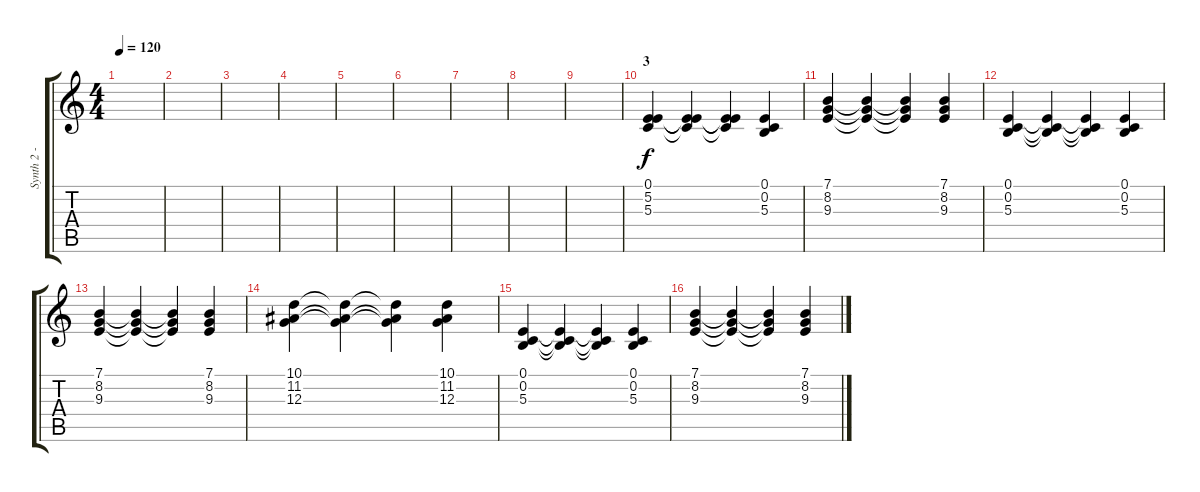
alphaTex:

\track ("Synth 2 - echoes" "Synth 2 - ") {instrument fx7echoes}
\staff {score tabs}
\tuning (E4 B3 G3 D3 A2 E2) {hide}
\ts (4 4)
\tempo 120
\clef g2
\ks c
|
|
|
|
|
|
|
|
|
\section ("" "3")
(0.1 5.2 5.3).4 (0.1{t} 5.2{t} 5.3{t}).4 (0.1{t} 5.2{t} 5.3{t}).4 (0.1 0.2 5.3).4 |
(7.1 8.2 9.3).4 (7.1{t} 8.2{t} 9.3{t}).4 (7.1{t} 8.2{t} 9.3{t}).4 (7.1 8.2 9.3).4 |
(0.1 0.2 5.3).4 (0.1{t} 0.2{t} 5.3{t}).4 (0.1{t} 0.2{t} 5.3{t}).4 (0.1 0.2 5.3).4 |
(7.1 8.2 9.3).4 (7.1{t} 8.2{t} 9.3{t}).4 (7.1{t} 8.2{t} 9.3{t}).4 (7.1 8.2 9.3).4 |
(10.1 11.2 12.3).4 (10.1{t} 11.2{t} 12.3{t}).4 (10.1{t} 11.2{t} 12.3{t}).4 (10.1 11.2 12.3).4 |
(0.1 0.2 5.3).4 (0.1{t} 0.2{t} 5.3{t}).4 (0.1{t} 0.2{t} 5.3{t}).4 (0.1 0.2 5.3).4 |
(7.1 8.2 9.3).4 (7.1{t} 8.2{t} 9.3{t}).4 (7.1{t} 8.2{t} 9.3{t}).4 (7.1 8.2 9.3).4
